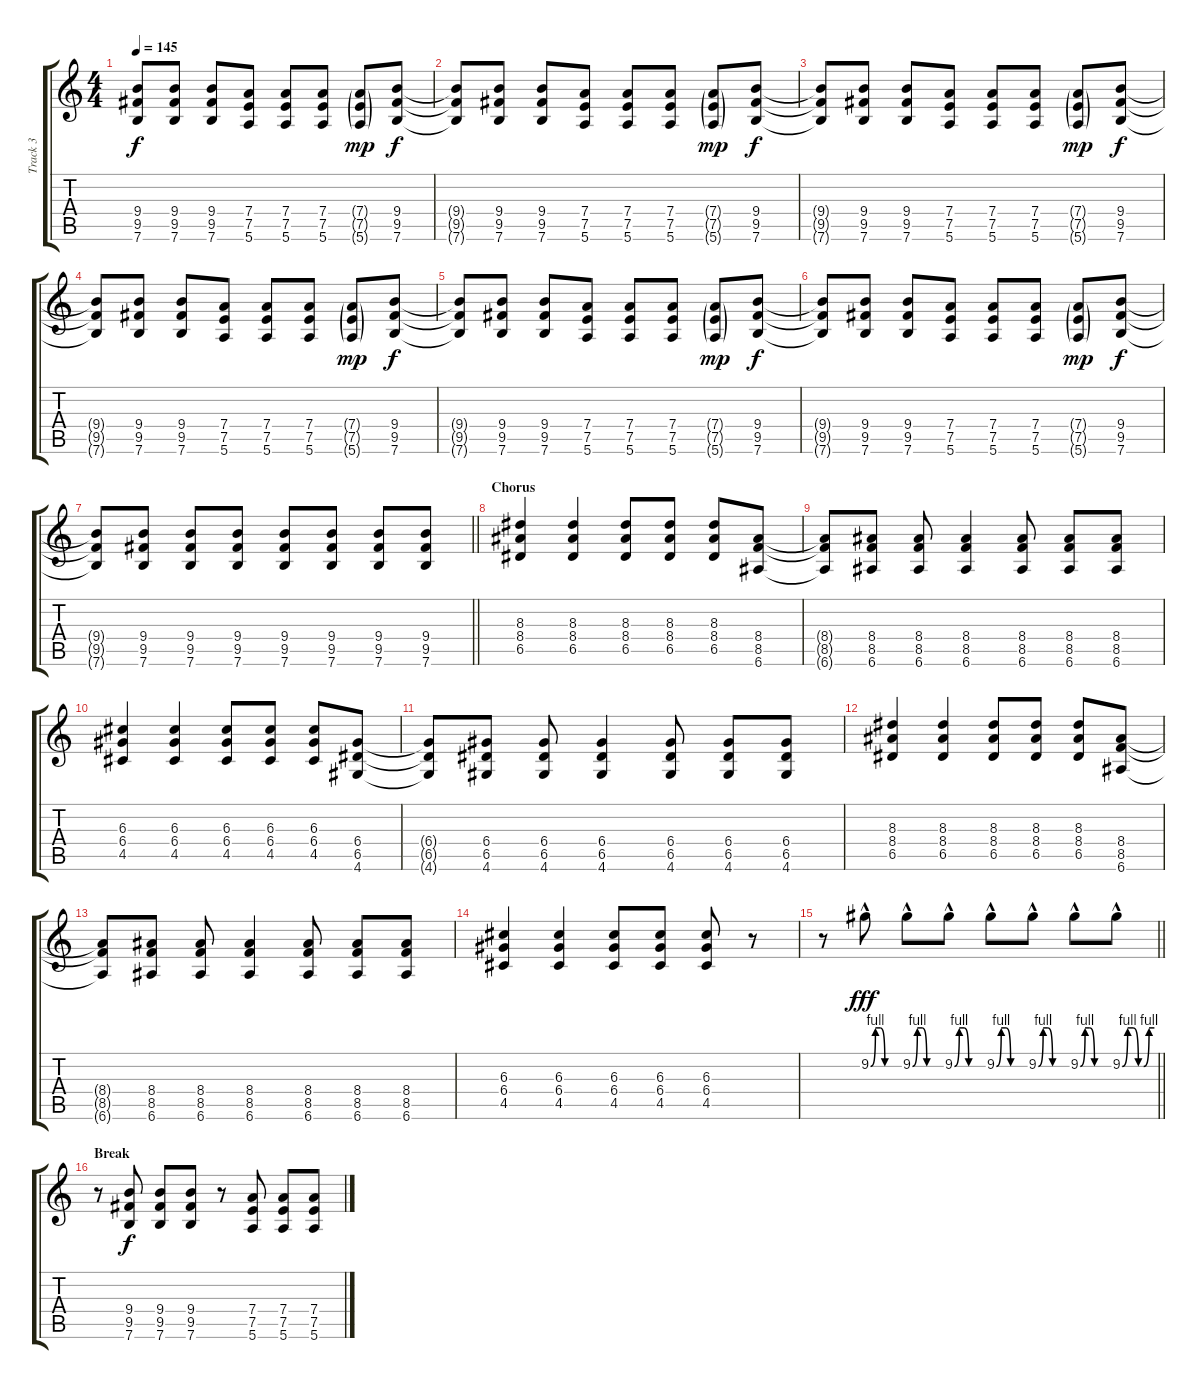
\track ("Track 3" "Track 3") {instrument distortionguitar}
\staff {score tabs}
\tuning (E4 B3 G3 D3 A2 E2) {hide}
\ts (4 4)
\tempo 145
\clef g2
\ks c
(9.4{t} 9.5{t} 7.6{t}).8{dy f} (9.4 9.5 7.6).8 (9.4 9.5 7.6).8 (7.4 7.5 5.6).8 (7.4 7.5 5.6).8 (7.4 7.5 5.6).8 (7.4{g} 7.5{g} 5.6{g}).8{dy mp} (9.4 9.5 7.6).8{dy f} |
(9.4{t} 9.5{t} 7.6{t}).8 (9.4 9.5 7.6).8 (9.4 9.5 7.6).8 (7.4 7.5 5.6).8 (7.4 7.5 5.6).8 (7.4 7.5 5.6).8 (7.4{g} 7.5{g} 5.6{g}).8{dy mp} (9.4 9.5 7.6).8{dy f} |
(9.4{t} 9.5{t} 7.6{t}).8 (9.4 9.5 7.6).8 (9.4 9.5 7.6).8 (7.4 7.5 5.6).8 (7.4 7.5 5.6).8 (7.4 7.5 5.6).8 (7.4{g} 7.5{g} 5.6{g}).8{dy mp} (9.4 9.5 7.6).8{dy f} |
(9.4{t} 9.5{t} 7.6{t}).8 (9.4 9.5 7.6).8 (9.4 9.5 7.6).8 (7.4 7.5 5.6).8 (7.4 7.5 5.6).8 (7.4 7.5 5.6).8 (7.4{g} 7.5{g} 5.6{g}).8{dy mp} (9.4 9.5 7.6).8{dy f} |
(9.4{t} 9.5{t} 7.6{t}).8 (9.4 9.5 7.6).8 (9.4 9.5 7.6).8 (7.4 7.5 5.6).8 (7.4 7.5 5.6).8 (7.4 7.5 5.6).8 (7.4{g} 7.5{g} 5.6{g}).8{dy mp} (9.4 9.5 7.6).8{dy f} |
(9.4{t} 9.5{t} 7.6{t}).8 (9.4 9.5 7.6).8 (9.4 9.5 7.6).8 (7.4 7.5 5.6).8 (7.4 7.5 5.6).8 (7.4 7.5 5.6).8 (7.4{g} 7.5{g} 5.6{g}).8{dy mp} (9.4 9.5 7.6).8{dy f} |
\barLineRight lightlight
(9.4{t} 9.5{t} 7.6{t}).8 (9.4 9.5 7.6).8 (9.4 9.5 7.6).8 (9.4 9.5 7.6).8 (9.4 9.5 7.6).8 (9.4 9.5 7.6).8 (9.4 9.5 7.6).8 (9.4 9.5 7.6).8 |
\section ("" "Chorus")
(8.3 8.4 6.5).4 (8.3 8.4 6.5).4 (8.3 8.4 6.5).8 (8.3 8.4 6.5).8 (8.3 8.4 6.5).8 (8.4 8.5 6.6).8 |
(8.4{t} 8.5{t} 6.6{t}).8 (8.4 8.5 6.6).8 (8.4 8.5 6.6).8 (8.4 8.5 6.6).4 (8.4 8.5 6.6).8 (8.4 8.5 6.6).8 (8.4 8.5 6.6).8 |
(6.3 6.4 4.5).4 (6.3 6.4 4.5).4 (6.3 6.4 4.5).8 (6.3 6.4 4.5).8 (6.3 6.4 4.5).8 (6.4 6.5 4.6).8 |
(6.4{t} 6.5{t} 4.6{t}).8 (6.4 6.5 4.6).8 (6.4 6.5 4.6).8 (6.4 6.5 4.6).4 (6.4 6.5 4.6).8 (6.4 6.5 4.6).8 (6.4 6.5 4.6).8 |
(8.3 8.4 6.5).4 (8.3 8.4 6.5).4 (8.3 8.4 6.5).8 (8.3 8.4 6.5).8 (8.3 8.4 6.5).8 (8.4 8.5 6.6).8 |
(8.4{t} 8.5{t} 6.6{t}).8 (8.4 8.5 6.6).8 (8.4 8.5 6.6).8 (8.4 8.5 6.6).4 (8.4 8.5 6.6).8 (8.4 8.5 6.6).8 (8.4 8.5 6.6).8 |
(6.3 6.4 4.5).4 (6.3 6.4 4.5).4 (6.3 6.4 4.5).8 (6.3 6.4 4.5).8 (6.3 6.4 4.5).8 r.8 |
\barLineRight lightlight
r.8 9.2{be (custom 0 0 10 4 20 4 30 0 60 0) hac}.8{dy fff} 9.2{be (custom 0 0 10 4 20 4 30 0 60 0) hac}.8 9.2{be (custom 0 0 10 4 20 4 30 0 60 0) hac}.8 9.2{be (custom 0 0 10 4 20 4 30 0 60 0) hac}.8 9.2{be (custom 0 0 10 4 20 4 30 0 60 0) hac}.8 9.2{be (custom 0 0 10 4 20 4 30 0 60 0) hac}.8 9.2{be (custom 0 0 10 4 20 4 30 0 40 0 50 4 60 4) hac}.8 |
\section ("" "Break")
r.8 (9.4 9.5 7.6).8{dy f} (9.4 9.5 7.6).8 (9.4 9.5 7.6).8 r.8 (7.4 7.5 5.6).8 (7.4 7.5 5.6).8 (7.4 7.5 5.6).8
